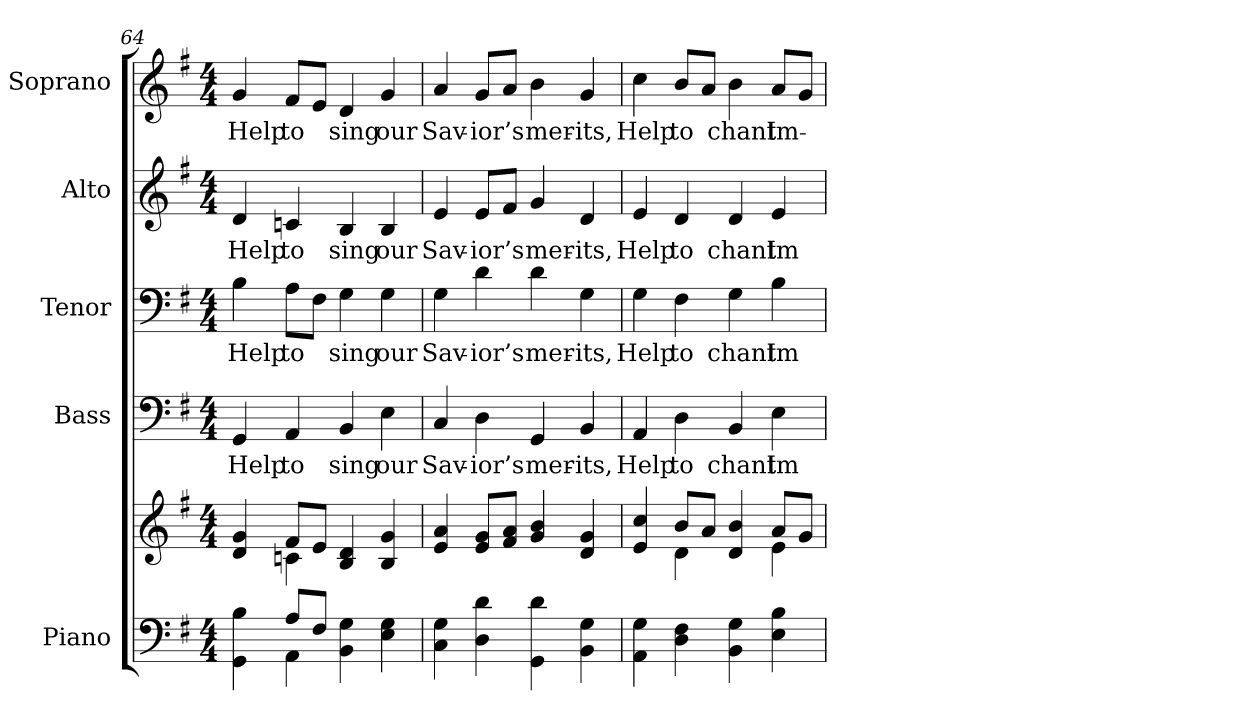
**kern	**kern	**kern	**text	**kern	**text	**kern	**text	**kern	**text
*part5	*part5	*part4	*part4	*part3	*part3	*part2	*part2	*part1	*part1
*staff6	*staff5	*staff4	*staff4	*staff3	*staff3	*staff2	*staff2	*staff1	*staff1
*I"Piano	*	*I"Bass	*	*I"Tenor	*	*I"Alto	*	*I"Soprano	*
*I'Pno.	*	*I'B.	*	*I'T.	*	*I'A.	*	*I'S.	*
*clefF4	*clefG2	*clefF4	*	*clefF4	*	*clefG2	*	*clefG2	*
*k[f#]	*k[f#]	*k[f#]	*	*k[f#]	*	*k[f#]	*	*k[f#]	*
*G:	*G:	*G:	*	*G:	*	*G:	*	*G:	*
*M4/4	*M4/4	*M4/4	*	*M4/4	*	*M4/4	*	*M4/4	*
=64	=64	=64	=64	=64	=64	=64	=64	=64	=64
*^	*^	*	*	*	*	*	*	*	*
!	!	!	!	!	!LO:LY:b:color=#000000	!	!	!	!	!	!
!	!	!	!	!	!	!	!LO:LY:b:color=#000000	!	!	!	!
!	!	!	!	!	!	!	!	!	!LO:LY:b:color=#000000	!	!
!	!	!	!	!	!	!	!	!	!	!	!LO:LY:b:color=#000000
4GGi\ 4Bi	4ryy	4di/ 4gi	4ryy	4GGi/	Help	4Bi\	Help	4di/	Help	4gi/	Help
!	!	!	!	!	!LO:LY:b:color=#000000	!	!	!	!	!	!
!	!	!	!	!	!	!	!LO:LY:b:color=#000000	!	!	!	!
!	!	!	!	!	!	!	!	!	!LO:LY:b:color=#000000	!	!
!	!	!	!	!	!	!	!	!	!	!	!LO:LY:b:color=#000000
8Ai/L	4AAi\	8f#i/L	4cni\	4AAi/	to	8Ai\L	to	4cni/	to	8f#i/L	to
8F#i/J	.	8ei/J	.	.	.	8F#i\J	.	.	.	8ei/J	.
!	!	!	!	!	!LO:LY:b:color=#000000	!	!	!	!	!	!
!	!	!	!	!	!	!	!LO:LY:b:color=#000000	!	!	!	!
!	!	!	!	!	!	!	!	!	!LO:LY:b:color=#000000	!	!
!	!	!	!	!	!	!	!	!	!	!	!LO:LY:b:color=#000000
4BBi\ 4Gi	2ryy	4Bi/ 4di	2ryy	4BBi/	sing	4Gi\	sing	4Bi/	sing	4di/	sing
!	!	!	!	!	!LO:LY:b:color=#000000	!	!	!	!	!	!
!	!	!	!	!	!	!	!LO:LY:b:color=#000000	!	!	!	!
!	!	!	!	!	!	!	!	!	!LO:LY:b:color=#000000	!	!
!	!	!	!	!	!	!	!	!	!	!	!LO:LY:b:color=#000000
4Ei\ 4Gi	.	4Bi/ 4gi	.	4Ei\	our	4Gi\	our	4Bi/	our	4gi/	our
*v	*v	*	*	*	*	*	*	*	*	*	*
*	*v	*v	*	*	*	*	*	*	*	*
!!LO:PB:g=z
=65	=65	=65	=65	=65	=65	=65	=65	=65	=65
!	!	!	!LO:LY:b:color=#000000	!	!	!	!	!	!
!	!	!	!	!	!LO:LY:b:color=#000000	!	!	!	!
!	!	!	!	!	!	!	!LO:LY:b:color=#000000	!	!
!	!	!	!	!	!	!	!	!	!LO:LY:b:color=#000000
4Ci\ 4Gi	4ei/ 4ai	4Ci/	Sav-	4Gi\	Sav-	4ei/	Sav-	4ai/	Sav-
!	!	!	!LO:LY:b:color=#000000	!	!	!	!	!	!
!	!	!	!	!	!LO:LY:b:color=#000000	!	!	!	!
!	!	!	!	!	!	!	!LO:LY:b:color=#000000	!	!
!	!	!	!	!	!	!	!	!	!LO:LY:b:color=#000000
4Di\ 4di	8ei/ 8giL	4Di\	-ior’s	4di\	-ior’s	8ei/L	-ior’s	8gi/L	-ior’s
.	8f#i/ 8aiJ	.	.	.	.	8f#i/J	.	8ai/J	.
!	!	!	!LO:LY:b:color=#000000	!	!	!	!	!	!
!	!	!	!	!	!LO:LY:b:color=#000000	!	!	!	!
!	!	!	!	!	!	!	!LO:LY:b:color=#000000	!	!
!	!	!	!	!	!	!	!	!	!LO:LY:b:color=#000000
4GGi\ 4di	4gi/ 4bi	4GGi/	mer-	4di\	mer-	4gi/	mer-	4bi\	mer-
!	!	!	!LO:LY:b:color=#000000	!	!	!	!	!	!
!	!	!	!	!	!LO:LY:b:color=#000000	!	!	!	!
!	!	!	!	!	!	!	!LO:LY:b:color=#000000	!	!
!	!	!	!	!	!	!	!	!	!LO:LY:b:color=#000000
4BBi\ 4Gi	4di/ 4gi	4BBi/	-its,	4Gi\	-its,	4di/	-its,	4gi/	-its,
=66	=66	=66	=66	=66	=66	=66	=66	=66	=66
*	*^	*	*	*	*	*	*	*	*
!	!	!	!	!LO:LY:b:color=#000000	!	!	!	!	!	!
!	!	!	!	!	!	!LO:LY:b:color=#000000	!	!	!	!
!	!	!	!	!	!	!	!	!LO:LY:b:color=#000000	!	!
!	!	!	!	!	!	!	!	!	!	!LO:LY:b:color=#000000
4AAi\ 4Gi	4ei/ 4cci	4ryy	4AAi/	Help	4Gi\	Help	4ei/	Help	4cci\	Help
!	!	!	!	!LO:LY:b:color=#000000	!	!	!	!	!	!
!	!	!	!	!	!	!LO:LY:b:color=#000000	!	!	!	!
!	!	!	!	!	!	!	!	!LO:LY:b:color=#000000	!	!
!	!	!	!	!	!	!	!	!	!	!LO:LY:b:color=#000000
4Di\ 4F#i	8bi/L	4di\	4Di\	to	4F#i\	to	4di/	to	8bi/L	to
.	8ai/J	.	.	.	.	.	.	.	8ai/J	.
!	!	!	!	!LO:LY:b:color=#000000	!	!	!	!	!	!
!	!	!	!	!	!	!LO:LY:b:color=#000000	!	!	!	!
!	!	!	!	!	!	!	!	!LO:LY:b:color=#000000	!	!
!	!	!	!	!	!	!	!	!	!	!LO:LY:b:color=#000000
4BBi\ 4Gi	4di/ 4bi	4ryy	4BBi/	chant	4Gi\	chant	4di/	chant	4bi\	chant
!	!	!	!	!LO:LY:b:color=#000000	!	!	!	!	!	!
!	!	!	!	!	!	!LO:LY:b:color=#000000	!	!	!	!
!	!	!	!	!	!	!	!	!LO:LY:b:color=#000000	!	!
!	!	!	!	!	!	!	!	!	!	!LO:LY:b:color=#000000
4Ei\ 4Bi	8ai/L	4ei\	4Ei\	Im-	4Bi\	Im-	4ei/	Im-	8ai/L	Im-
.	8gi/J	.	.	.	.	.	.	.	8gi/J	.
*	*v	*v	*	*	*	*	*	*	*	*
=	=	=	=	=	=	=	=	=	=
*-	*-	*-	*-	*-	*-	*-	*-	*-	*-
